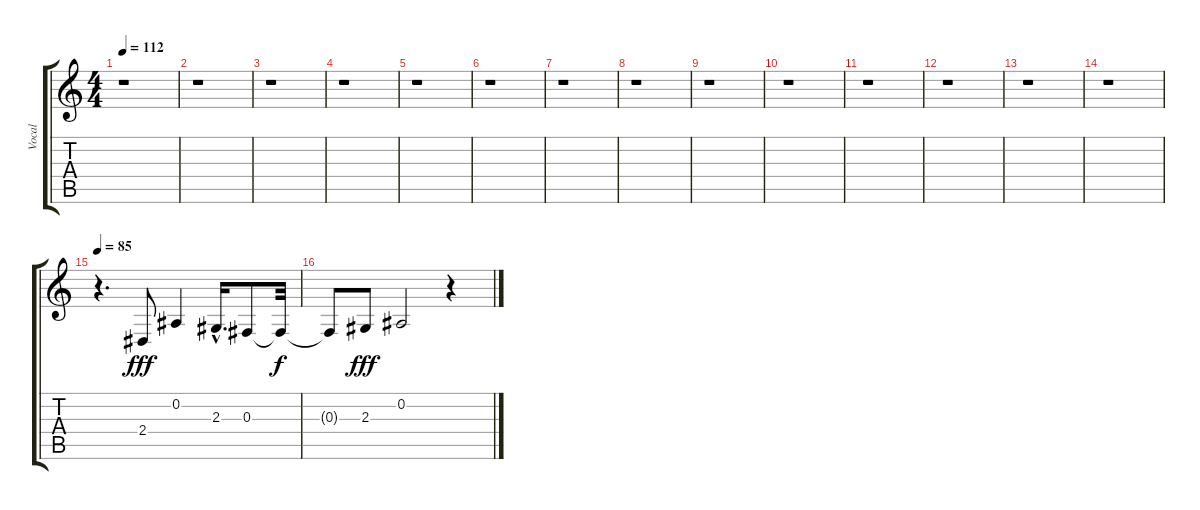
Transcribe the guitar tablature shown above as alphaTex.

\track ("Vocal" "Vocal") {instrument synthvoice}
\staff {score tabs}
\tuning (Eb4 Bb3 Gb3 Db3 Ab2 Eb2) {hide}
\ts (4 4)
\tempo 112
\clef g2
\ks c
r.1{dy fff} |
r.1 |
r.1 |
r.1 |
r.1 |
r.1 |
r.1 |
r.1 |
r.1 |
r.1 |
r.1 |
r.1 |
r.1 |
r.1 |
\tempo 85
r.4{d} 2.4.8 0.2.4 2.3{hac}.16{d} 0.3.8 0.3{t}.32{dy f} |
0.3{t}.8 2.3.8{dy fff} 0.2.2 r.4
